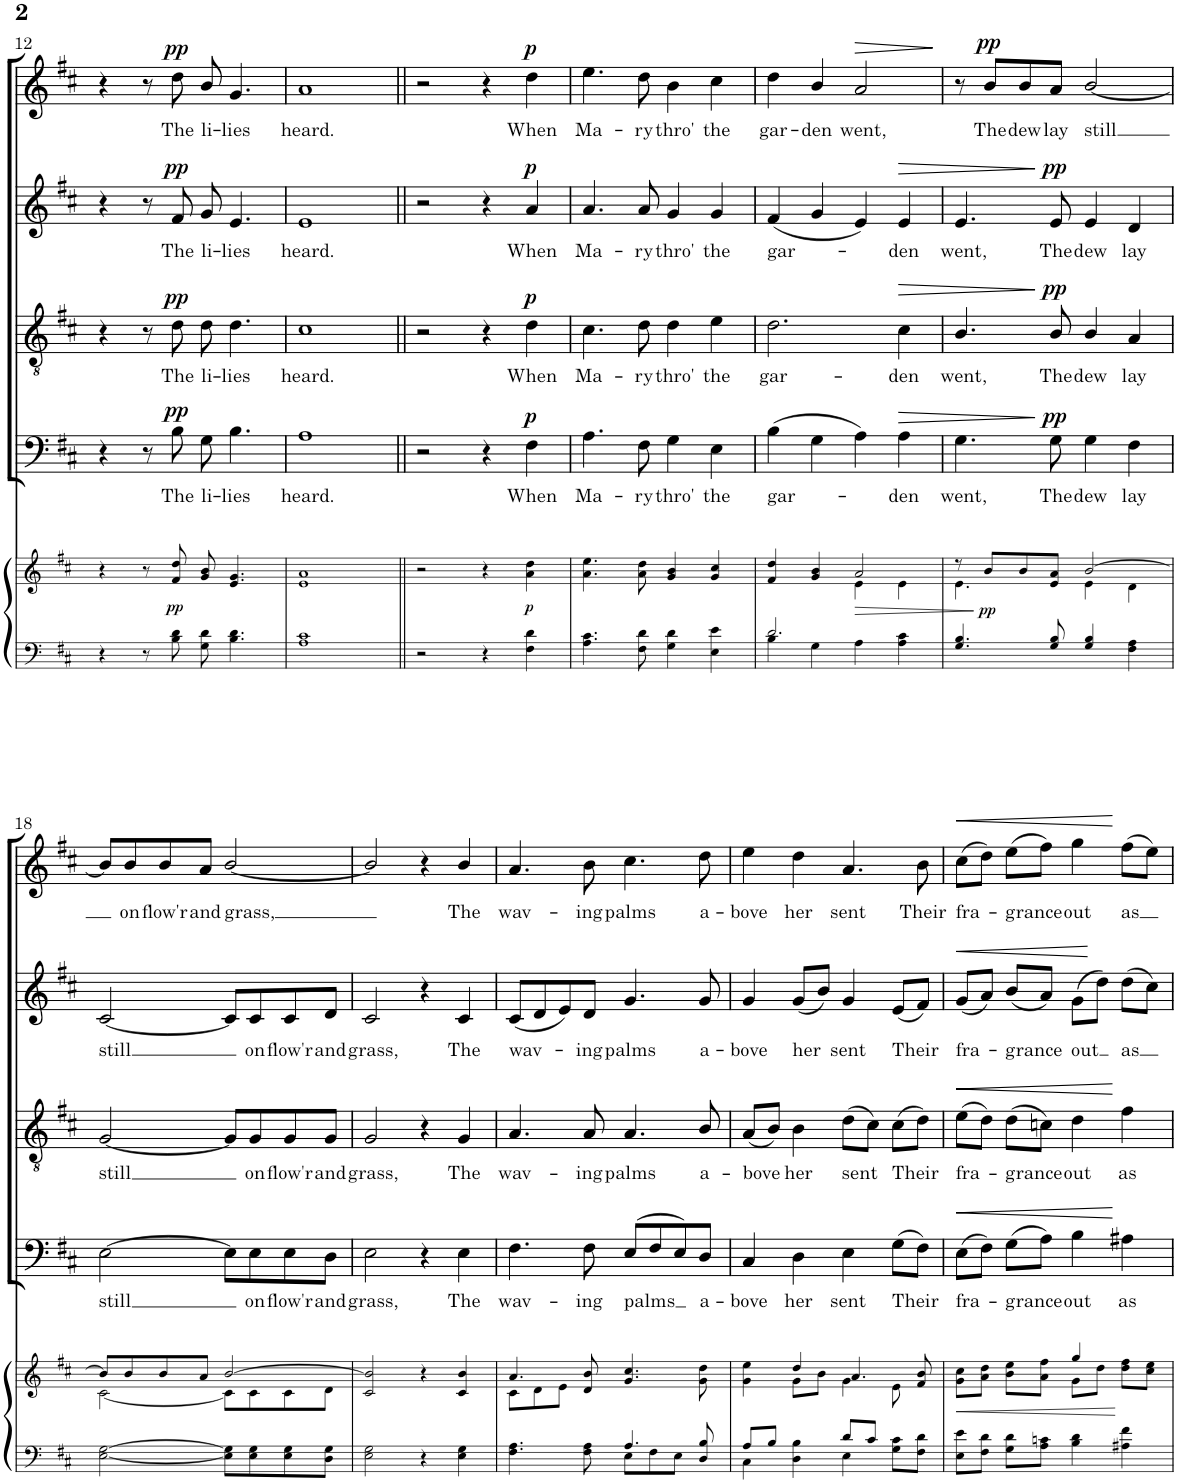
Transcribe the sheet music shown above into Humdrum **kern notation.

**kern	**kern	**dynam	**kern	**text	**dynam	**kern	**text	**dynam	**kern	**text	**dynam	**kern	**text	**dynam
*part5	*part5	*part5	*part4	*part4	*part4	*part3	*part3	*part3	*part2	*part2	*part2	*part1	*part1	*part1
*staff6	*staff5	*staff5/6	*staff4	*staff4	*staff4	*staff3	*staff3	*staff3	*staff2	*staff2	*staff2	*staff1	*staff1	*staff1
*I"Piano	*	*	*I"Bass	*	*	*I"Tenor	*	*	*I"Alto	*	*	*I"Soprano	*	*
*I'Pno	*	*	*	*	*	*	*	*	*	*	*	*	*	*
!!LO:PB:g=z
*clefF4	*clefG2	*	*clefF4	*	*	*clefGv2	*	*	*clefG2	*	*	*clefG2	*	*
*k[f#c#]	*k[f#c#]	*	*k[f#c#]	*	*	*k[f#c#]	*	*	*k[f#c#]	*	*	*k[f#c#]	*	*
*D:	*D:	*	*D:	*	*	*D:	*	*	*D:	*	*	*D:	*	*
*M4/4	*M4/4	*	*M4/4	*	*	*M4/4	*	*	*M4/4	*	*	*M4/4	*	*
=12	=12	=12	=12	=12	=12	=12	=12	=12	=12	=12	=12	=12	=12	=12
4r	4r	.	4r	.	.	4r	.	.	4r	.	.	4r	.	.
8r	8r	.	8r	.	.	8r	.	.	8r	.	.	8r	.	.
!	!	!LO:DY:b	!	!LO:LY:b	!LO:DY:a	!	!LO:LY:b	!LO:DY:a	!	!LO:LY:b	!LO:DY:a	!	!LO:LY:b	!LO:DY:a
8B\ 8d\	8f#/ 8dd/	pp	8B\	The	pp	8d\	The	pp	8f#/	The	pp	8dd\	The	pp
!	!	!	!	!LO:LY:b	!	!	!LO:LY:b	!	!	!LO:LY:b	!	!	!LO:LY:b	!
8G\ 8d\	8g/ 8b/	.	8G\	li-	.	8d\	li-	.	8g/	li-	.	8b/	li-	.
!	!	!	!	!LO:LY:b	!	!	!LO:LY:b	!	!	!LO:LY:b	!	!	!LO:LY:b	!
4.B\ 4.d\	4.e/ 4.g/	.	4.B\	-lies	.	4.d\	-lies	.	4.e/	-lies	.	4.g/	-lies	.
=13	=13	=13	=13	=13	=13	=13	=13	=13	=13	=13	=13	=13	=13	=13
!	!	!	!	!LO:LY:b	!	!	!LO:LY:b	!	!	!LO:LY:b	!	!	!LO:LY:b	!
1A 1c#	1e 1a	.	1A	heard.	.	1c#	heard.	.	1e	heard.	.	1a	heard.	.
=14||	=14||	=14||	=14||	=14||	=14||	=14||	=14||	=14||	=14||	=14||	=14||	=14||	=14||	=14||
2r	2r	.	2r	.	.	2r	.	.	2r	.	.	2r	.	.
4r	4r	.	4r	.	.	4r	.	.	4r	.	.	4r	.	.
!	!	!LO:DY:b	!	!LO:LY:b	!LO:DY:a	!	!LO:LY:b	!LO:DY:a	!	!LO:LY:b	!LO:DY:a	!	!LO:LY:b	!LO:DY:a
4F#\ 4d\	4a\ 4dd\	p	4F#\	When	p	4d\	When	p	4a/	When	p	4dd\	When	p
=15	=15	=15	=15	=15	=15	=15	=15	=15	=15	=15	=15	=15	=15	=15
!	!	!	!	!LO:LY:b	!	!	!LO:LY:b	!	!	!LO:LY:b	!	!	!LO:LY:b	!
4.A\ 4.c#\	4.a\ 4.ee\	.	4.A\	Ma-	.	4.c#\	Ma-	.	4.a/	Ma-	.	4.ee\	Ma-	.
!	!	!	!	!LO:LY:b	!	!	!LO:LY:b	!	!	!LO:LY:b	!	!	!LO:LY:b	!
8F#\ 8d\	8a\ 8dd\	.	8F#\	-ry	.	8d\	-ry	.	8a/	-ry	.	8dd\	-ry	.
!	!	!	!	!LO:LY:b	!	!	!LO:LY:b	!	!	!LO:LY:b	!	!	!LO:LY:b	!
4G\ 4d\	4g/ 4b/	.	4G\	thro'	.	4d\	thro'	.	4g/	thro'	.	4b\	thro'	.
!	!	!	!	!LO:LY:b	!	!	!LO:LY:b	!	!	!LO:LY:b	!	!	!LO:LY:b	!
4E\ 4e\	4g/ 4cc#/	.	4E\	the	.	4e\	the	.	4g/	the	.	4cc#\	the	.
=16	=16	=16	=16	=16	=16	=16	=16	=16	=16	=16	=16	=16	=16	=16
*^	*^	*	*	*	*	*	*	*	*	*	*	*	*	*
!	!	!	!	!	!	!LO:LY:b	!	!	!LO:LY:b	!	!	!LO:LY:b	!	!	!LO:LY:b	!
2.d/	4B\	4f#/ 4dd/	2ryy	.	(>4B\	gar-	.	2.d\	gar-	.	(<4f#/	gar-	.	4dd\	gar-	.
!	!	!	!	!	!	!	!	!	!	!	!	!	!	!	!LO:LY:b	!
.	4G\	4g/ 4b/	.	.	4G\	.	.	.	.	.	4g/	.	.	4b/	-den	.
!	!	!	!	!LO:HP:b	!	!	!	!	!	!	!	!	!	!	!LO:LY:b	!LO:HP:b
.	4A\	2a/	4e\	>	4A\)	.	.	.	.	.	4e/)	.	.	2a/	went,	>
!	!	!	!	!	!	!LO:LY:b	!LO:HP:b	!	!LO:LY:b	!LO:HP:b	!	!LO:LY:b	!LO:HP:b	!	!	!
4A\ 4c#\	4ryy	.	4e\	.	4A\	-den	>	4c#\	-den	>	4e/	-den	>	.	.	.
*v	*v	*	*	*	*	*	*	*	*	*	*	*	*	*	*	*
*	*v	*v	*	*	*	*	*	*	*	*	*	*	*	*	*
.	.	.	.	.	.	.	.	.	.	.	.	.	.	]
=17	=17	=17	=17	=17	=17	=17	=17	=17	=17	=17	=17	=17	=17	=17
*	*^	*	*	*	*	*	*	*	*	*	*	*	*	*
!	!	!	!	!	!LO:LY:b	!	!	!LO:LY:b	!	!	!LO:LY:b	!	!	!	!
4.G/ 4.B/	8r	4.e\	.	4.G\	went,	.	4.B/	went,	.	4.e/	went,	.	8r	.	.
!	!	!	!LO:DY:n=1:b	!	!	!	!	!	!	!	!	!	!	!LO:LY:b	!LO:DY:a
.	8b/L	.	] pp	.	.	.	.	.	.	.	.	.	8b/L	The	pp
!	!	!	!	!	!	!	!	!	!	!	!	!	!	!LO:LY:b	!
.	8b/	.	.	.	.	.	.	.	.	.	.	.	8b/	dew	.
!	!	!	!	!	!LO:LY:b	!LO:DY:n=1:a	!	!LO:LY:b	!LO:DY:n=1:a	!	!LO:LY:b	!LO:DY:n=1:a	!	!LO:LY:b	!
8G/ 8B/	8e/ 8a/J	8ryy	.	8G\	The	] pp	8B/	The	] pp	8e/	The	] pp	8a/J	lay	.
!	!	!	!	!	!LO:LY:b	!	!	!LO:LY:b	!	!	!LO:LY:b	!	!	!LO:LY:b	!
4G/ 4B/	[2b/	4e\	.	4G\	dew	.	4B/	dew	.	4e/	dew	.	[2b/	still	.
!	!	!	!	!	!LO:LY:b	!	!	!LO:LY:b	!	!	!LO:LY:b	!	!	!	!
4F#\ 4A\	.	4d\	.	4F#\	lay	.	4A/	lay	.	4d/	lay	.	.	.	.
!!LO:LB:g=z
=18	=18	=18	=18	=18	=18	=18	=18	=18	=18	=18	=18	=18	=18	=18	=18
!	!	!	!	!	!LO:LY:b	!	!	!LO:LY:b	!	!	!LO:LY:b	!	!	!	!
[2E\ [2G\	8b/L]	[2c#\	.	[2E\	still	.	[2G/	still	.	[2c#/	still	.	8b/L]	.	.
!	!	!	!	!	!	!	!	!	!	!	!	!	!	!LO:LY:b	!
.	8b/	.	.	.	.	.	.	.	.	.	.	.	8b/	on	.
!	!	!	!	!	!	!	!	!	!	!	!	!	!	!LO:LY:b	!
.	8b/	.	.	.	.	.	.	.	.	.	.	.	8b/	flow'r	.
!	!	!	!	!	!	!	!	!	!	!	!	!	!	!LO:LY:b	!
.	8a/J	.	.	.	.	.	.	.	.	.	.	.	8a/J	and	.
!	!	!	!	!	!	!	!	!	!	!	!	!	!	!LO:LY:b	!
8E\] 8G\]L	[2b/	8c#\L]	.	8E\L]	.	.	8G/L]	.	.	8c#/L]	.	.	[2b/	grass,	.
!	!	!	!	!	!LO:LY:b	!	!	!LO:LY:b	!	!	!LO:LY:b	!	!	!	!
8E\ 8G\	.	8c#\	.	8E\	on	.	8G/	on	.	8c#/	on	.	.	.	.
!	!	!	!	!	!LO:LY:b	!	!	!LO:LY:b	!	!	!LO:LY:b	!	!	!	!
8E\ 8G\	.	8c#\	.	8E\	flow'r	.	8G/	flow'r	.	8c#/	flow'r	.	.	.	.
!	!	!	!	!	!LO:LY:b	!	!	!LO:LY:b	!	!	!LO:LY:b	!	!	!	!
8D\ 8G\J	.	8d\J	.	8D\J	and	.	8G/J	and	.	8d/J	and	.	.	.	.
=19	=19	=19	=19	=19	=19	=19	=19	=19	=19	=19	=19	=19	=19	=19	=19
!	!	!	!	!	!LO:LY:b	!	!	!LO:LY:b	!	!	!LO:LY:b	!	!	!	!
*	*v	*v	*	*	*	*	*	*	*	*	*	*	*	*	*
2E\ 2G\	2c#/ 2b/]	.	2E\	grass,	.	2G/	grass,	.	2c#/	grass,	.	2b/]	.	.
4r	4r	.	4r	.	.	4r	.	.	4r	.	.	4r	.	.
!	!	!	!	!LO:LY:b	!	!	!LO:LY:b	!	!	!LO:LY:b	!	!	!LO:LY:b	!
4E\ 4G\	4c#/ 4b/	.	4E\	The	.	4G/	The	.	4c#/	The	.	4b/	The	.
=20	=20	=20	=20	=20	=20	=20	=20	=20	=20	=20	=20	=20	=20	=20
*^	*^	*	*	*	*	*	*	*	*	*	*	*	*	*
!	!	!	!	!	!	!LO:LY:b	!	!	!LO:LY:b	!	!	!LO:LY:b	!	!	!LO:LY:b	!
4.F#\ 4.A\	2ryy	4.a/	8c#\L	.	4.F#\	wav-	.	4.A/	wav-	.	(<8c#/L	wav-	.	4.a/	wav-	.
.	.	.	8d\	.	.	.	.	.	.	.	8d/	.	.	.	.	.
.	.	.	8e\J	.	.	.	.	.	.	.	8e/)	.	.	.	.	.
!	!	!	!	!	!	!LO:LY:b	!	!	!LO:LY:b	!	!	!LO:LY:b	!	!	!LO:LY:b	!
8F#\ 8A\	.	8d/ 8b/	2ryy	.	8F#\	-ing	.	8A/	-ing	.	8d/J	-ing	.	8b\	-ing	.
!	!	!	!	!	!	!LO:LY:b	!	!	!LO:LY:b	!	!	!LO:LY:b	!	!	!LO:LY:b	!
4.A/	8E\L	4.g/ 4.cc#/	.	.	(>8E/L	palms	.	4.A/	palms	.	4.g/	palms	.	4.cc#\	palms	.
.	8F#\	.	.	.	8F#/	.	.	.	.	.	.	.	.	.	.	.
.	8E\J	.	.	.	8E/)	.	.	.	.	.	.	.	.	.	.	.
!	!	!	!	!	!	!LO:LY:b	!	!	!LO:LY:b	!	!	!LO:LY:b	!	!	!LO:LY:b	!
8D/ 8B/	8ryy	8g\ 8dd\	8ryy	.	8D/J	a-	.	8B/	a-	.	8g/	a-	.	8dd\	a-	.
=21	=21	=21	=21	=21	=21	=21	=21	=21	=21	=21	=21	=21	=21	=21	=21	=21
!	!	!	!	!	!	!LO:LY:b	!	!	!LO:LY:b	!	!	!LO:LY:b	!	!	!LO:LY:b	!
8A/L	4C#\	4g\ 4ee\	4ryy	.	4C#/	-bove	.	(<8A/L	-bove	.	4g/	-bove	.	4ee\	-bove	.
8B/J	.	.	.	.	.	.	.	8B/J)	.	.	.	.	.	.	.	.
!	!	!	!	!	!	!LO:LY:b	!	!	!LO:LY:b	!	!	!LO:LY:b	!	!	!LO:LY:b	!
4D\ 4B\	4ryy	4dd/	8g\L	.	4D\	her	.	4B\	her	.	(<8g/L	her	.	4dd\	her	.
.	.	.	8b\J	.	.	.	.	.	.	.	8b/J)	.	.	.	.	.
!	!	!	!	!	!	!LO:LY:b	!	!	!LO:LY:b	!	!	!LO:LY:b	!	!	!LO:LY:b	!
8d/L	4E\	4.a/	4g\	.	4E\	sent	.	(>8d\L	sent	.	4g/	sent	.	4.a/	sent	.
8c#/J	.	.	.	.	.	.	.	8c#\J)	.	.	.	.	.	.	.	.
!	!	!	!	!	!	!LO:LY:b	!	!	!LO:LY:b	!	!	!LO:LY:b	!	!	!	!
8G\ 8c#\L	4ryy	.	8e\	.	(>8G\L	Their	.	(>8c#\L	Their	.	(<8e/L	Their	.	.	.	.
!	!	!	!	!	!	!	!	!	!	!	!	!	!	!	!LO:LY:b	!
8F#\ 8d\J	.	8f#/ 8b/	8ryy	.	8F#\J)	.	.	8d\J)	.	.	8f#/J)	.	.	8b\	Their	.
*v	*v	*	*	*	*	*	*	*	*	*	*	*	*	*	*	*
=22	=22	=22	=22	=22	=22	=22	=22	=22	=22	=22	=22	=22	=22	=22	=22
!	!	!	!LO:HP:b	!	!LO:LY:b	!LO:HP:b	!	!LO:LY:b	!LO:HP:b	!	!LO:LY:b	!LO:HP:b	!	!LO:LY:b	!LO:HP:b
8E\ 8e\L	8g\ 8cc#\L	2ryy	<	(>8E\L	fra-	<	(>8e\L	fra-	<	(<8g/L	fra-	<	(>8cc#\L	fra-	<
8F#\ 8d\J	8a\ 8dd\J	.	.	8F#\J)	.	.	8d\J)	.	.	8a/J)	.	.	8dd\J)	.	.
!	!	!	!	!	!LO:LY:b	!	!	!LO:LY:b	!	!	!LO:LY:b	!	!	!LO:LY:b	!
8G\ 8d\L	8b\ 8ee\L	.	.	(>8G\L	-grance	.	(>8d\L	-grance	.	(<8b/L	-grance	.	(>8ee\L	-grance	.
8A\ 8cn\J	8a\ 8ff#\J	.	.	8A\J)	.	.	8cn\J)	.	.	8a/J)	.	.	8ff#\J)	.	.
!	!	!	!	!	!LO:LY:b	!	!	!LO:LY:b	!	!	!LO:LY:b	!	!	!LO:LY:b	!
4B\ 4d\	4gg/	8g\L	.	4B\	out	.	4d\	out	.	(8g\L	out	.	4gg\	out	.
.	.	8dd\J	.	.	.	.	.	.	.	8dd\J)	.	[	.	.	.
!	!	!	!	!	!LO:LY:b	!	!	!LO:LY:b	!	!	!LO:LY:b	!	!	!LO:LY:b	!
4A#X\ 4f#\	8dd\ 8ff#\L	4ryy	[	4A#X\	as	[	4f#\	as	[	(>8dd\L	as	.	(>8ff#\L	as	[
.	8cc#\ 8ee\J	.	.	.	.	.	.	.	.	8cc#\J)	.	.	8ee\J)	.	.
*	*v	*v	*	*	*	*	*	*	*	*	*	*	*	*	*
=	=	=	=	=	=	=	=	=	=	=	=	=	=	=
*-	*-	*-	*-	*-	*-	*-	*-	*-	*-	*-	*-	*-	*-	*-
